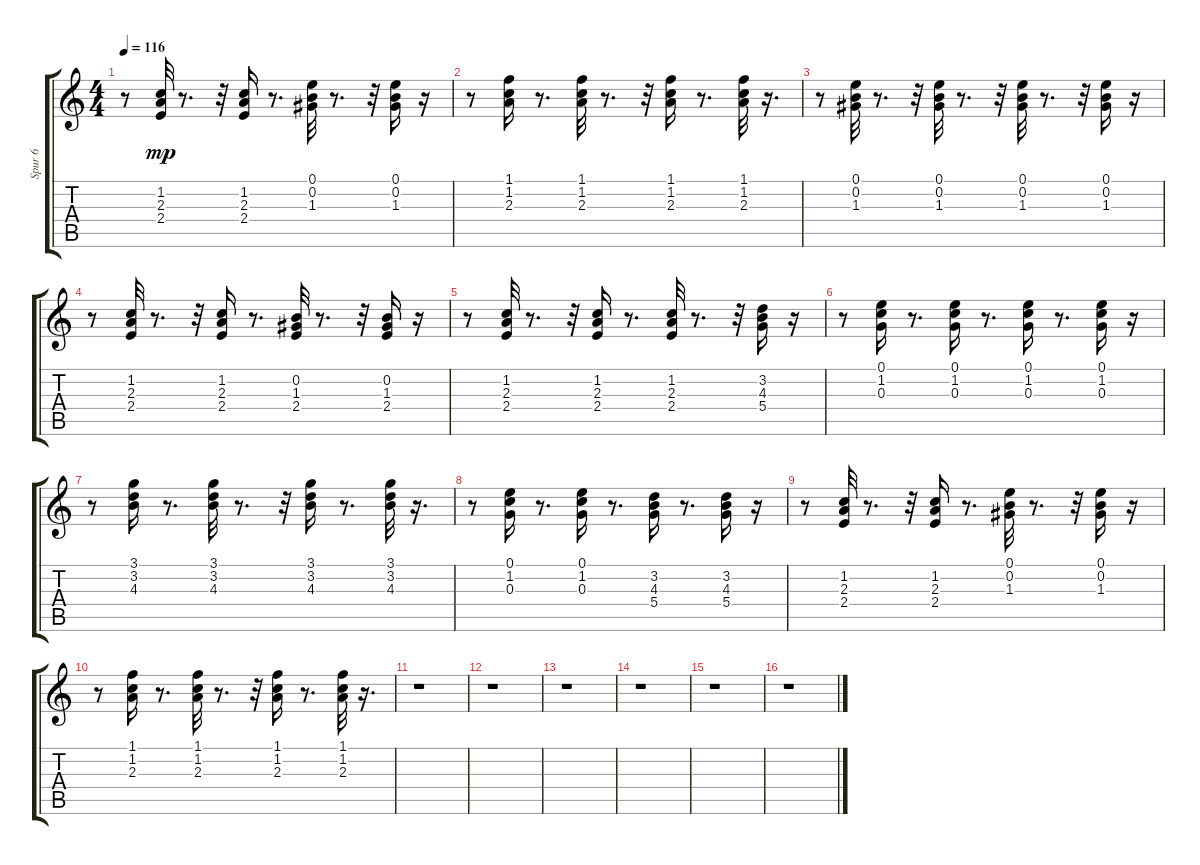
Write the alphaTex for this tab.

\track ("Spur 6" "Spur 6") {instrument overdrivenguitar}
\staff {score tabs}
\tuning (E4 B3 G3 D3 A2 E2) {hide}
\ts (4 4)
\tempo 116
\clef g2
\ks c
r.8{dy mp} (1.2 2.3 2.4).32 r.8{d} r.32 (1.2 2.3 2.4).16 r.8{d} (0.1 0.2 1.3).32 r.8{d} r.32 (0.1 0.2 1.3).16 r.16 |
r.8 (1.1 1.2 2.3).16 r.8{d} (1.1 1.2 2.3).32 r.8{d} r.32 (1.1 1.2 2.3).16 r.8{d} (1.1 1.2 2.3).32 r.16{d} |
r.8 (0.1 0.2 1.3).32 r.8{d} r.32 (0.1 0.2 1.3).32 r.8{d} r.32 (0.1 0.2 1.3).32 r.8{d} r.32 (0.1 0.2 1.3).16 r.16 |
r.8 (1.2 2.3 2.4).32 r.8{d} r.32 (1.2 2.3 2.4).16 r.8{d} (0.2 1.3 2.4).32 r.8{d} r.32 (0.2 1.3 2.4).16 r.16 |
r.8 (1.2 2.3 2.4).32 r.8{d} r.32 (1.2 2.3 2.4).16 r.8{d} (1.2 2.3 2.4).32 r.8{d} r.32 (3.2 4.3 5.4).16 r.16 |
r.8 (0.1 1.2 0.3).16 r.8{d} (0.1 1.2 0.3).16 r.8{d} (0.1 1.2 0.3).16 r.8{d} (0.1 1.2 0.3).16 r.16 |
r.8 (3.1 3.2 4.3).16 r.8{d} (3.1 3.2 4.3).32 r.8{d} r.32 (3.1 3.2 4.3).16 r.8{d} (3.1 3.2 4.3).32 r.16{d} |
r.8 (0.1 1.2 0.3).16 r.8{d} (0.1 1.2 0.3).16 r.8{d} (3.2 4.3 5.4).16 r.8{d} (3.2 4.3 5.4).16 r.16 |
r.8 (1.2 2.3 2.4).32 r.8{d} r.32 (1.2 2.3 2.4).16 r.8{d} (0.1 0.2 1.3).32 r.8{d} r.32 (0.1 0.2 1.3).16 r.16 |
r.8 (1.1 1.2 2.3).16 r.8{d} (1.1 1.2 2.3).32 r.8{d} r.32 (1.1 1.2 2.3).16 r.8{d} (1.1 1.2 2.3).32 r.16{d} |
r.1 |
r.1 |
r.1 |
r.1 |
r.1 |
r.1
